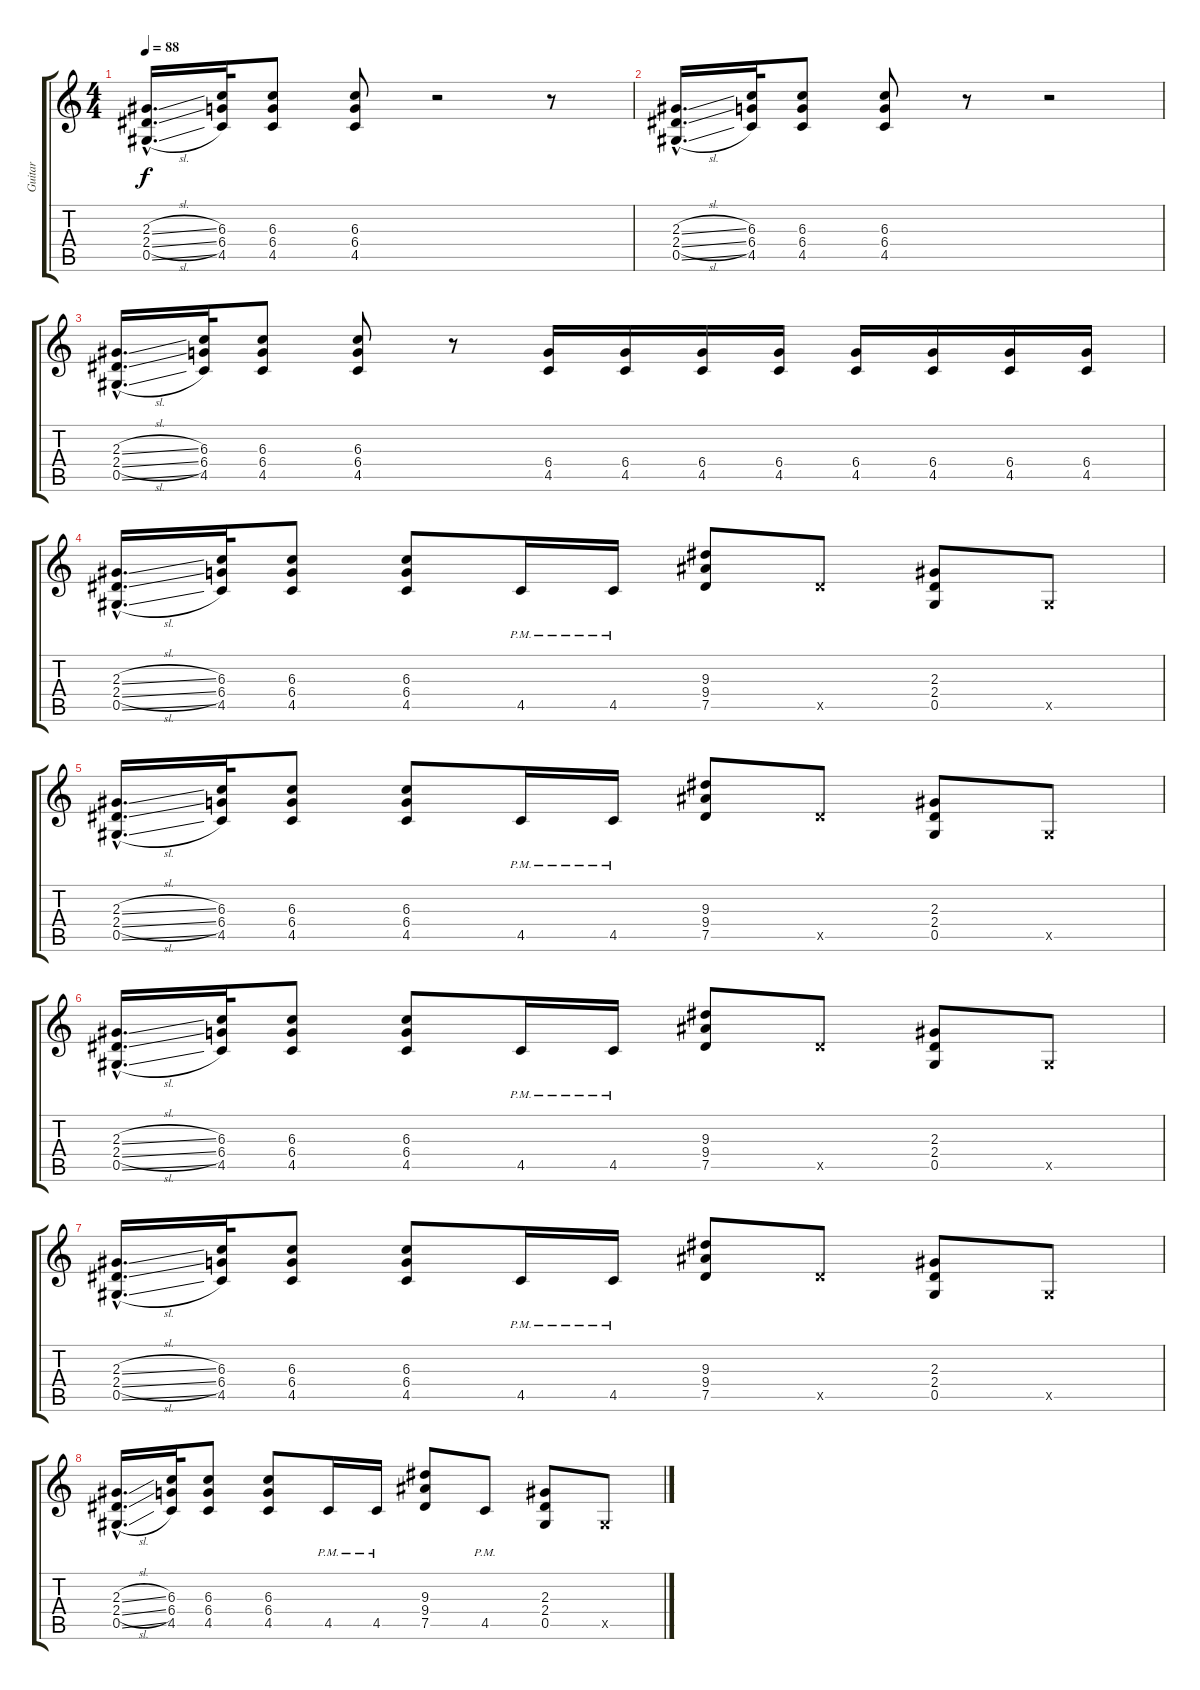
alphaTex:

\track ("Guitar" "Guitar") {instrument distortionguitar}
\staff {score tabs}
\tuning (Eb4 Bb3 Gb3 Db3 Ab2 Eb2) {hide}
\ts (4 4)
\tempo 88
\clef g2
\ks c
(2.3{sl hac} 2.4{sl hac} 0.5{sl hac}).16{d dy f} (6.3 6.4 4.5).32 (6.3 6.4 4.5).8 (6.3 6.4 4.5).8 r.2 r.8 |
(2.3{sl hac} 2.4{sl hac} 0.5{sl hac}).16{d} (6.3 6.4 4.5).32 (6.3 6.4 4.5).8 (6.3 6.4 4.5).8 r.8 r.2 |
(2.3{sl hac} 2.4{sl hac} 0.5{sl hac}).16{d} (6.3 6.4 4.5).32 (6.3 6.4 4.5).8 (6.3 6.4 4.5).8 r.8 (6.4 4.5).16 (6.4 4.5).16 (6.4 4.5).16 (6.4 4.5).16 (6.4 4.5).16 (6.4 4.5).16 (6.4 4.5).16 (6.4 4.5).16 |
(2.3{sl hac} 2.4{sl hac} 0.5{sl hac}).16{d} (6.3 6.4 4.5).32 (6.3 6.4 4.5).8 (6.3 6.4 4.5).8 4.5{pm}.16 4.5{pm}.16 (9.3 9.4 7.5).8 7.5{x}.8 (2.3 2.4 0.5).8 0.5{x}.8 |
(2.3{sl hac} 2.4{sl hac} 0.5{sl hac}).16{d} (6.3 6.4 4.5).32 (6.3 6.4 4.5).8 (6.3 6.4 4.5).8 4.5{pm}.16 4.5{pm}.16 (9.3 9.4 7.5).8 7.5{x}.8 (2.3 2.4 0.5).8 0.5{x}.8 |
(2.3{sl hac} 2.4{sl hac} 0.5{sl hac}).16{d} (6.3 6.4 4.5).32 (6.3 6.4 4.5).8 (6.3 6.4 4.5).8 4.5{pm}.16 4.5{pm}.16 (9.3 9.4 7.5).8 7.5{x}.8 (2.3 2.4 0.5).8 0.5{x}.8 |
(2.3{sl hac} 2.4{sl hac} 0.5{sl hac}).16{d} (6.3 6.4 4.5).32 (6.3 6.4 4.5).8 (6.3 6.4 4.5).8 4.5{pm}.16 4.5{pm}.16 (9.3 9.4 7.5).8 7.5{x}.8 (2.3 2.4 0.5).8 0.5{x}.8 |
(2.3{sl hac} 2.4{sl hac} 0.5{sl hac}).16{d} (6.3 6.4 4.5).32 (6.3 6.4 4.5).8 (6.3 6.4 4.5).8 4.5{pm}.16 4.5{pm}.16 (9.3 9.4 7.5).8 4.5{pm}.8 (2.3 2.4 0.5).8 0.5{x}.8
